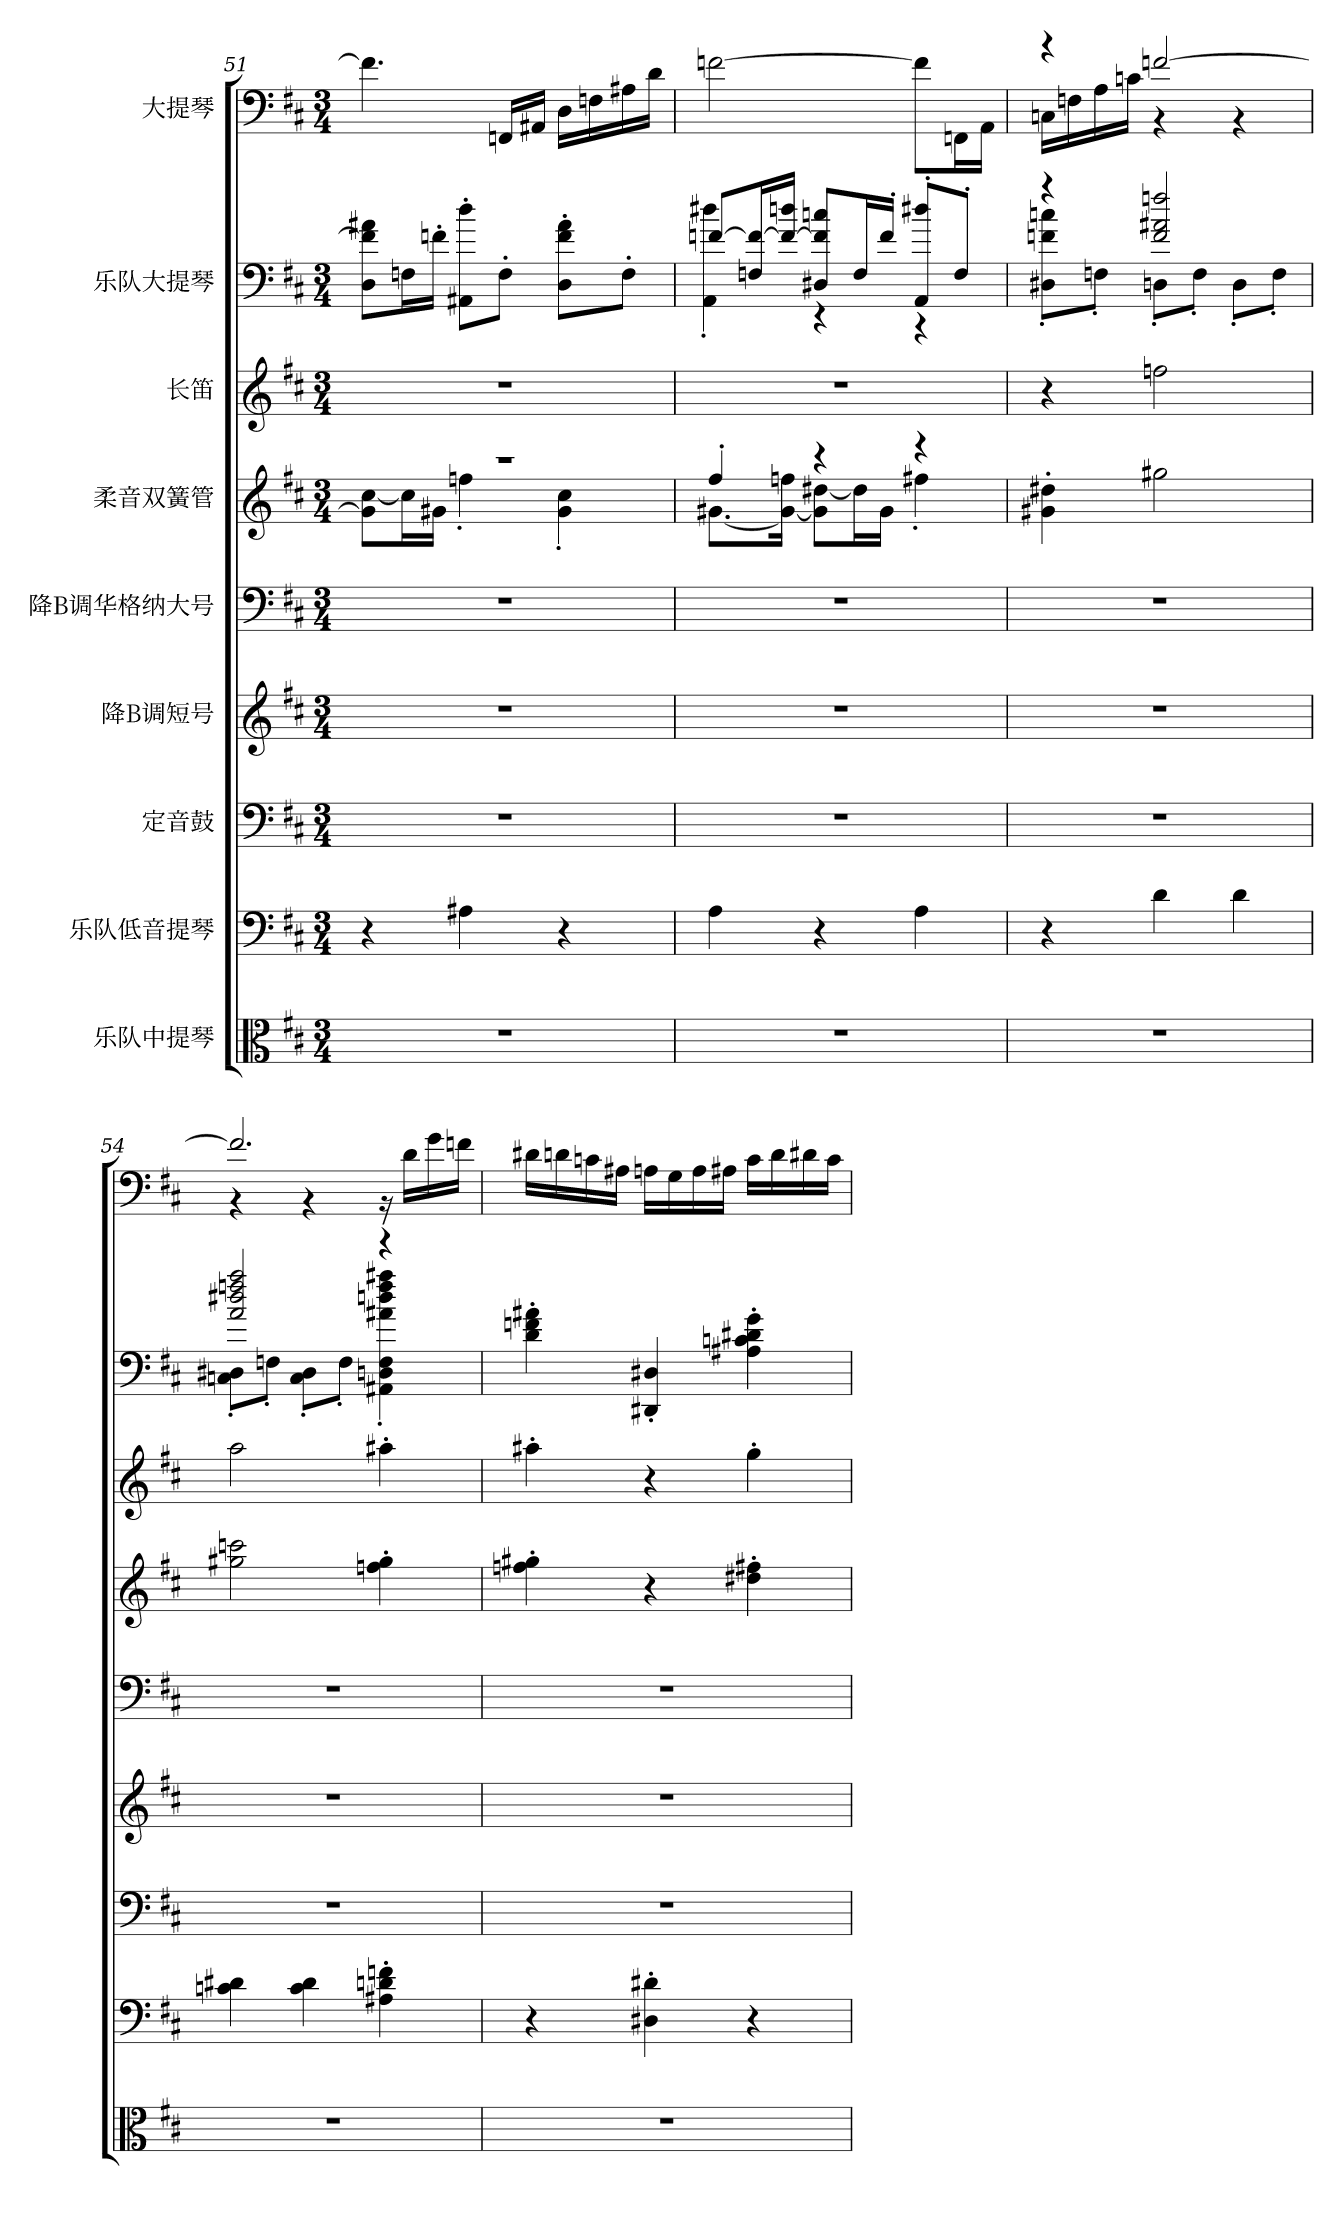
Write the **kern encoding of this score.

**kern	**kern	**kern	**kern	**kern	**kern	**kern	**kern	**kern
*part9	*part8	*part7	*part6	*part5	*part4	*part3	*part2	*part1
*staff9	*staff8	*staff7	*staff6	*staff5	*staff4	*staff3	*staff2	*staff1
*I"乐队中提琴	*I"乐队低音提琴	*I"定音鼓	*I"降B调短号	*I"降B调华格纳大号	*I"柔音双簧管	*I"长笛	*I"乐队大提琴	*I"大提琴
*clefC3	*clefF4	*clefF4	*clefG2	*clefF4	*clefG2	*clefG2	*clefF4	*clefF4
*	*ITrd7c12	*	*ITrd1c2	*ITrd1c2	*ITrd2c3	*	*	*
*k[f#c#]	*k[f#c#]	*k[f#c#]	*k[]	*k[]	*k[f#c#g#d#a#]	*k[f#c#]	*k[f#c#]	*k[f#c#]
*M3/4	*M3/4	*M3/4	*M3/4	*M3/4	*M3/4	*M3/4	*M3/4	*M3/4
=51	=51	=51	=51	=51	=51	=51	=51	=51
*	*	*	*	*	*^	*	*	*
2.r	4r	2.r	2.r	2.r	2.r	8e#\] [8a#\L	2.r	8D\ 8f\] 8a#X\L	4.f\]
.	.	.	.	.	.	16a#\L]	.	16Fn\L	.
.	.	.	.	.	.	16e#X\JJ	.	16fn'\JJ	.
.	4AA#X\	.	.	.	.	4ddn'\	.	8AA#X\' 8dd\'L	.
.	.	.	.	.	.	.	.	8F'\J	16FFn/LL
.	.	.	.	.	.	.	.	.	16AA#X/JJ
.	4r	.	.	.	.	4e#\' 4a#\'	.	8D\' 8f\' 8a#\'L	16D\LL
.	.	.	.	.	.	.	.	.	16Fn\
.	.	.	.	.	.	.	.	8F'\J	16A#X\
.	.	.	.	.	.	.	.	.	16d\JJ
!!LO:PB:g=z
=52	=52	=52	=52	=52	=52	=52	=52	=52	=52
*	*	*	*	*	*	*	*	*^	*
2.r	4AA\	2.r	2.r	2.r	4dd#'/	[8.e#X\L	2.r	[8fn/L	4AA\' 4dd#X\'	[2fn\
.	.	.	.	.	.	.	.	16Fn/ 16f/_L	.	.
.	.	.	.	.	.	16e#\_ 16ddn\Jk	.	16f/_ 16ddn/JJ	.	.
.	4r	.	.	.	4r	8e#\] [8b#X\L	.	8D#X/ 8f/] 8ccn/L	4r	.
.	.	.	.	.	.	16b#\L]	.	16F/L	.	.
.	.	.	.	.	.	16e#\JJ	.	16f'/JJ	.	.
.	4AA\	.	.	.	4r	4dd#X'\	.	8AA/' 8dd#X/'L	4r	8f\L]
.	.	.	.	.	.	.	.	8F'/J	.	16FFn\L
.	.	.	.	.	.	.	.	.	.	16AA\JJ
*	*	*	*	*	*v	*v	*	*	*	*
=53	=53	=53	=53	=53	=53	=53	=53	=53	=53
*	*	*	*	*	*	*	*	*	*^
2.r	4r	2.r	2.r	2.r	4e#X\' 4b#X\'	4r	4r	8D#X\' 8fn\' 8ccn\'L	4r	16Cn\LL
.	.	.	.	.	.	.	.	.	.	16Fn\
.	.	.	.	.	.	.	.	8Fn'\J	.	16A\
.	.	.	.	.	.	.	.	.	.	16cn\JJ
.	4D\	.	.	.	2ee#X\	2ffn\	2f/ 2a#X/ 2ffn/	8Dn'\L	[2fn/	4r
.	.	.	.	.	.	.	.	8F'\J	.	.
.	4D\	.	.	.	.	.	.	8D'\L	.	4r
.	.	.	.	.	.	.	.	8F'\J	.	.
!!LO:PB:g=z	!!
=54	=54	=54	=54	=54	=54	=54	=54	=54	=54	=54
2.r	4Cn\ 4D#X\	2.r	2.r	2.r	2ee#X\ 2aan\	2aa\	2a/ 2dd#X/ 2ffn/ 2aa/	8Cn\' 8D#X\'L	2.f/]	4r
.	.	.	.	.	.	.	.	8Fn'\J	.	.
.	4C\ 4D#\	.	.	.	.	.	.	8C\' 8D#\'L	.	4r
.	.	.	.	.	.	.	.	8F'\J	.	.
.	4AA#X\' 4Dn\' 4Fn\'	.	.	.	4ddn\' 4ee#\'	4aa#X'\	4r	4AA#X\' 4Dn\' 4F\' 4a#X\' 4ddn\' 4ff\' 4aa#X\'	.	16r
.	.	.	.	.	.	.	.	.	.	16d\LL
.	.	.	.	.	.	.	.	.	.	16g\
.	.	.	.	.	.	.	.	.	.	16fn\JJ
*	*	*	*	*	*	*	*v	*v	*	*
*	*	*	*	*	*	*	*	*v	*v
=55	=55	=55	=55	=55	=55	=55	=55	=55
2.r	4r	2.r	2.r	2.r	4ddn\' 4ee#X\'	4aa#X'\	4d\' 4fn\' 4a#X\'	16d#X\LL
.	.	.	.	.	.	.	.	16dn\
.	.	.	.	.	.	.	.	16cn\
.	.	.	.	.	.	.	.	16A#X\JJ
.	4DD#X\' 4D#X\'	.	.	.	4r	4r	4DD#X/' 4D#X/'	16An\LL
.	.	.	.	.	.	.	.	16G\
.	.	.	.	.	.	.	.	16A\
.	.	.	.	.	.	.	.	16A#X\JJ
.	4r	.	.	.	4b#X\' 4dd#X\'	4gg'\	4A#X\' 4cn\' 4d#X\' 4g\'	16c\LL
.	.	.	.	.	.	.	.	16d\
.	.	.	.	.	.	.	.	16d#X\
.	.	.	.	.	.	.	.	16c\JJ
=	=	=	=	=	=	=	=	=
*-	*-	*-	*-	*-	*-	*-	*-	*-
